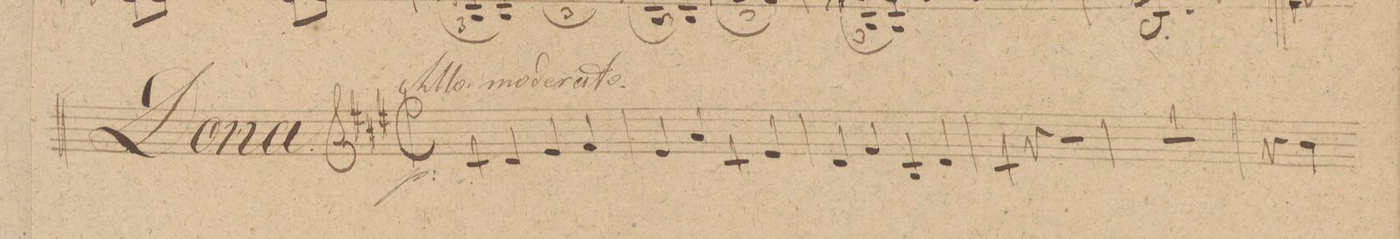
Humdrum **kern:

**kern	**dynam
*I"Violino IIdo	*
*clefG2	*
*k[f#c#g#]	*
*met(c|)	*
*M2/2	*
*	*below
4c#/	p
4d/	.
4e/	.
4f#/	.
=2	=2
4e/	.
4a/	.
4c#/	.
4e/	.
=3	=3
4d/	.
4f#/	.
4B/	.
4d/	.
=4	=4
4c#/	.
4r	.
2r	.
=5	=5
1r	.
=6	=6
4r	.
4b\	.
*-	*-
